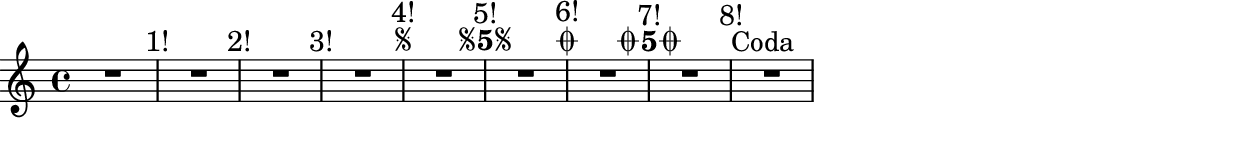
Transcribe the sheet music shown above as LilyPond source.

%% Generated by lilypond-book
%% Options: [exampleindent=10.16\mm,indent=0\mm,line-width=160\mm,paper-height=845.047\pt,paper-width=597.508\pt,papersize='(cons (* 597.508 pt) (* 845.047 pt))]
\include "lilypond-book-preamble.ly"


% ****************************************************************
% Start cut-&-pastable-section
% ****************************************************************

#(ly:set-option 'eps-box-padding 3.000000)



\paper {
  #(set-paper-size '(cons (* 597.508 pt) (* 845.047 pt)))
  indent = 0\mm
  line-width = 160\mm
  % offset the left padding, also add 1mm as lilypond creates cropped
  % images with a little space on the right
  line-width = #(- line-width (* mm  3.000000) (* mm 1))
}

\layout {
  
}




% ****************************************************************
% ly snippet:
% ****************************************************************
\sourcefilename "/lilypond-2.25.15/input/regression/mark-tracking-conflict-ad-hoc-mark.ly"
\sourcefileline 0
\version "2.23.6"
#(ly:set-option 'warning-as-error #t)

\header {
  texidoc = "LilyPond issues warnings when @code{\\mark @var{markup}}
conflicts with certain other simultaneous marks, and engraves only the
first.

Marks 1! to@tie{}3! should appear alone.  Marks 4! to 8! should appear
with various performance marks."
}

\layout {
  \context {
    \Score
    rehearsalMarkFormatter = #format-mark-numbers
  }
}

\parallelMusic upper,lower {
  R1 \mark "1!" |
  R1 \mark "A!" |
  #(ly:expect-warning (ly:translate-cpp-warning-scheme
                       "conflict with event: `%s'") "ad-hoc-mark-event")
  #(ly:expect-warning (ly:translate-cpp-warning-scheme
                       "discarding event: `%s'") "ad-hoc-mark-event")

  R1 \mark "2!"     |
  R1 \mark \default |
  #(ly:expect-warning (ly:translate-cpp-warning-scheme
                       "conflict with event: `%s'") "ad-hoc-mark-event")
  #(ly:expect-warning (ly:translate-cpp-warning-scheme
                       "discarding event: `%s'") "rehearsal-mark-event")

  R1 \mark "3!" |
  R1 \mark 3    |
  #(ly:expect-warning (ly:translate-cpp-warning-scheme
                       "conflict with event: `%s'") "ad-hoc-mark-event")
  #(ly:expect-warning (ly:translate-cpp-warning-scheme
                       "discarding event: `%s'") "rehearsal-mark-event")

  R1 \mark "4!"     |
  R1 \segnoMark \default |
  % no warning

  R1 \mark "5!" |
  R1 \segnoMark 5 |
  % no warning

  R1 \mark "6!"     |
  R1 \codaMark \default |
  % no warning

  R1 \mark "7!" |
  R1 \codaMark 5 |
  % no warning

  R1 \mark "8!" |
  R1 \sectionLabel "Coda" |
  % no warning

  R1 |
  R1 |
}

\new Staff <<
  \new Voice \upper
  \new Voice \lower
>>



% ****************************************************************
% end ly snippet
% ****************************************************************
